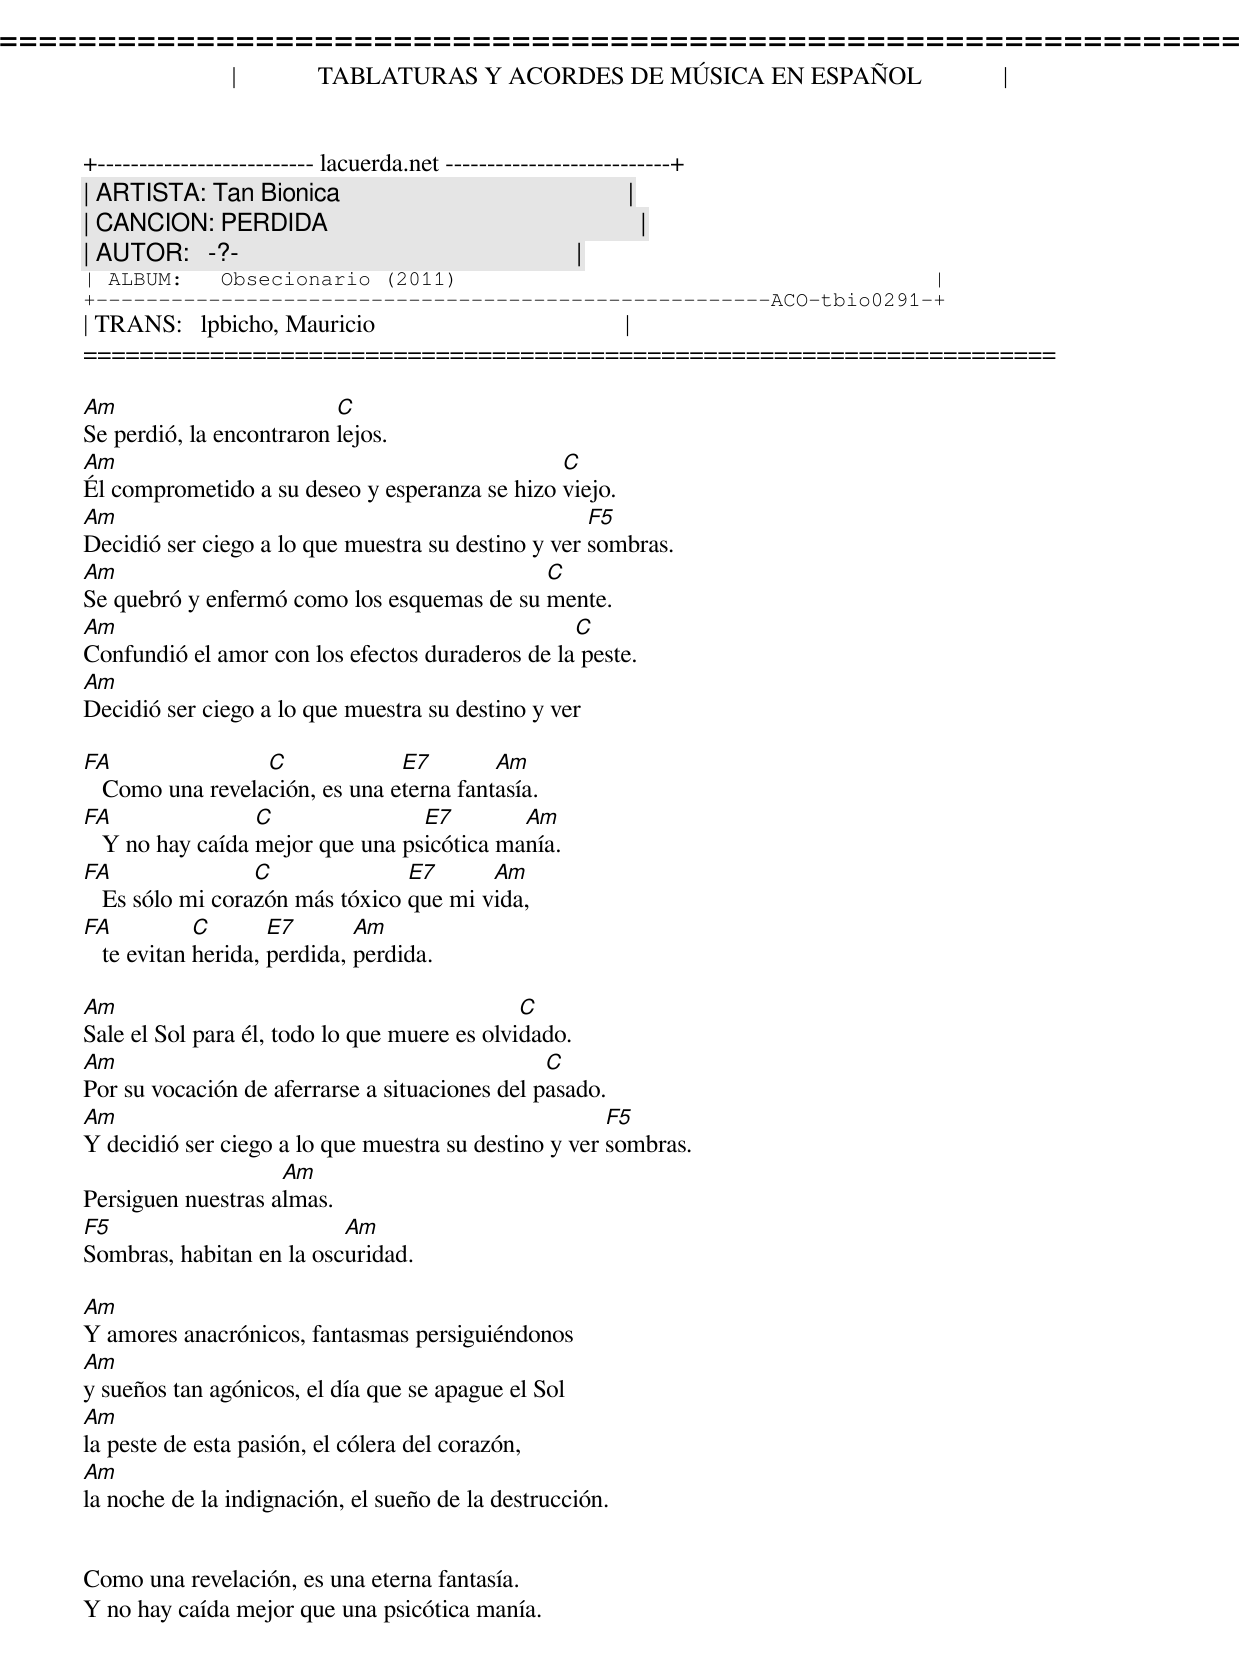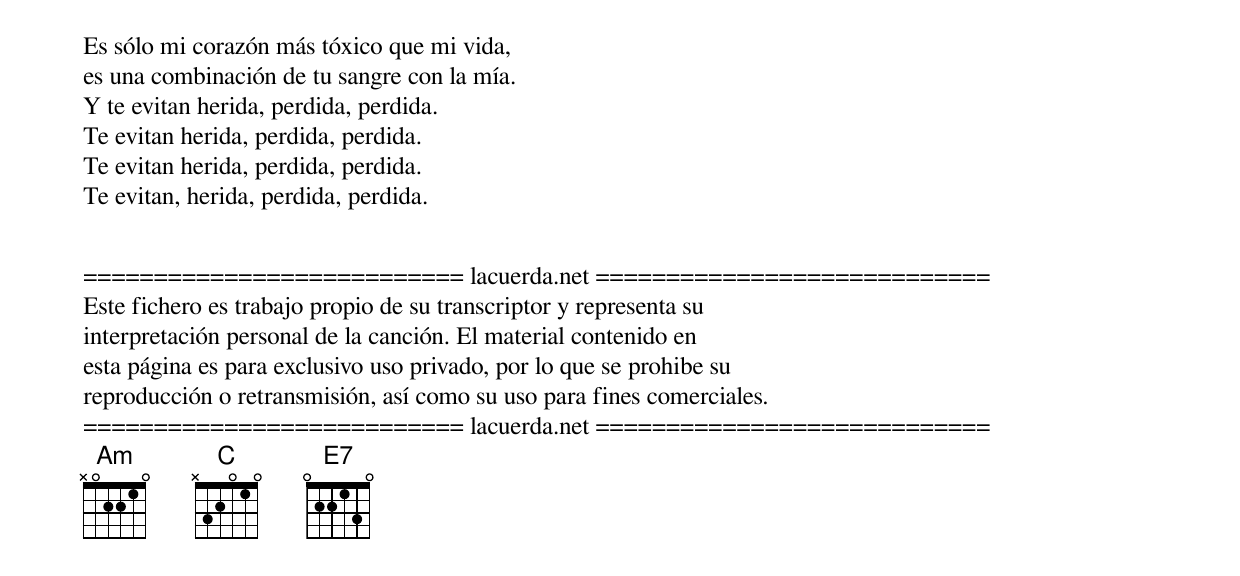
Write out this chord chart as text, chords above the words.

=====================================================================
|             TABLATURAS Y ACORDES DE MÚSICA EN ESPAÑOL             |
+-------------------------- lacuerda.net ---------------------------+
| ARTISTA: Tan Bionica                                              |
| CANCION: PERDIDA                                                  |
| AUTOR:   -?-                                                      |
| ALBUM:   Obsecionario (2011)                                      |
+------------------------------------------------------ACO-tbio0291-+
| TRANS:   lpbicho, Mauricio                                        |
=====================================================================

Am                        C
Se perdió, la encontraron lejos.
Am                                             C
Él comprometido a su deseo y esperanza se hizo viejo.
Am                                                  F5
Decidió ser ciego a lo que muestra su destino y ver sombras.
Am                                          C
Se quebró y enfermó como los esquemas de su mente.
Am                                               C
Confundió el amor con los efectos duraderos de la peste.
Am
Decidió ser ciego a lo que muestra su destino y ver

FA                C             E7        Am
   Como una revelación, es una eterna fantasía.
FA                C               E7        Am
   Y no hay caída mejor que una psicótica manía.
FA                C              E7      Am
   Es sólo mi corazón más tóxico que mi vida,
FA           C       E7       Am
   te evitan herida, perdida, perdida.

Am                                            C
Sale el Sol para él, todo lo que muere es olvidado.
Am                                              C
Por su vocación de aferrarse a situaciones del pasado.
Am                                                    F5
Y decidió ser ciego a lo que muestra su destino y ver sombras.
                    Am
Persiguen nuestras almas.
F5                        Am
Sombras, habitan en la oscuridad.

Am
Y amores anacrónicos, fantasmas persiguiéndonos
Am
y sueños tan agónicos, el día que se apague el Sol
Am
la peste de esta pasión, el cólera del corazón,
Am
la noche de la indignación, el sueño de la destrucción.


Como una revelación, es una eterna fantasía.
Y no hay caída mejor que una psicótica manía.
Es sólo mi corazón más tóxico que mi vida,
es una combinación de tu sangre con la mía.
Y te evitan herida, perdida, perdida.
Te evitan herida, perdida, perdida.
Te evitan herida, perdida, perdida.
Te evitan, herida, perdida, perdida.


=========================== lacuerda.net ============================
Este fichero es trabajo propio de su transcriptor y representa su
interpretación personal de la canción. El material contenido en
esta página es para exclusivo uso privado, por lo que se prohibe su
reproducción o retransmisión, así como su uso para fines comerciales.
=========================== lacuerda.net ============================
